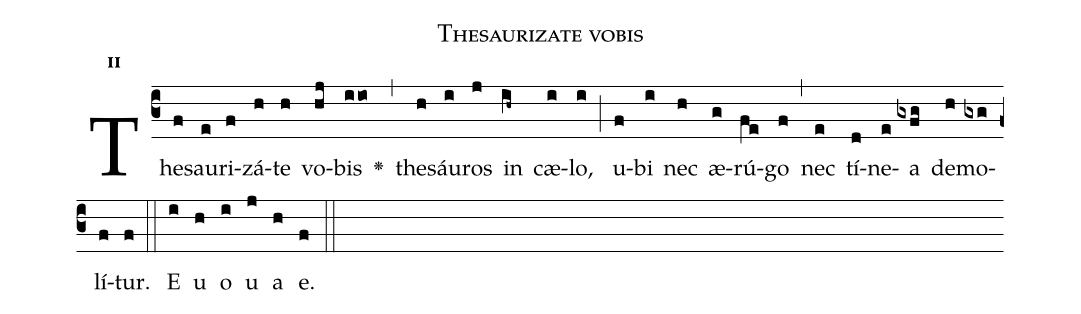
name:Thesaurizate vobis;
office-part:Antiphona;
mode:2;
%%
initial-style: 1;
name: Thesaurizate vobis
book: Antiphonae & Responsoria/Tomus II, p. 10;
occasion: Sabbato post Cineres;
office-part: Laudes Ant E;
user-notes: ;
commentary: ;
annotation: 2*-4a;
centering-scheme: english;
fontsize: 12;
font: OFLSortsMillGoudy;
height: 11;
width: 4.5;
%%
(c3)The(f)sau(e)ri(f)zá(h)te(h) vo(hj)bis(iio) <v>\greheightstar</v>(,) the(h)sáu(i)ros(j) in(ih~) cæ(i)lo,(i) (;) u(f)bi(i) nec(h) æ(g)rú(fe)go(f) (,) nec(e) tí(d)ne(e)a(gxfg) de(h)mo(gxg)lí(f)tur.(f) (::)
E(i) u(h) o(i) u(j) a(h) e.(f) (::)
